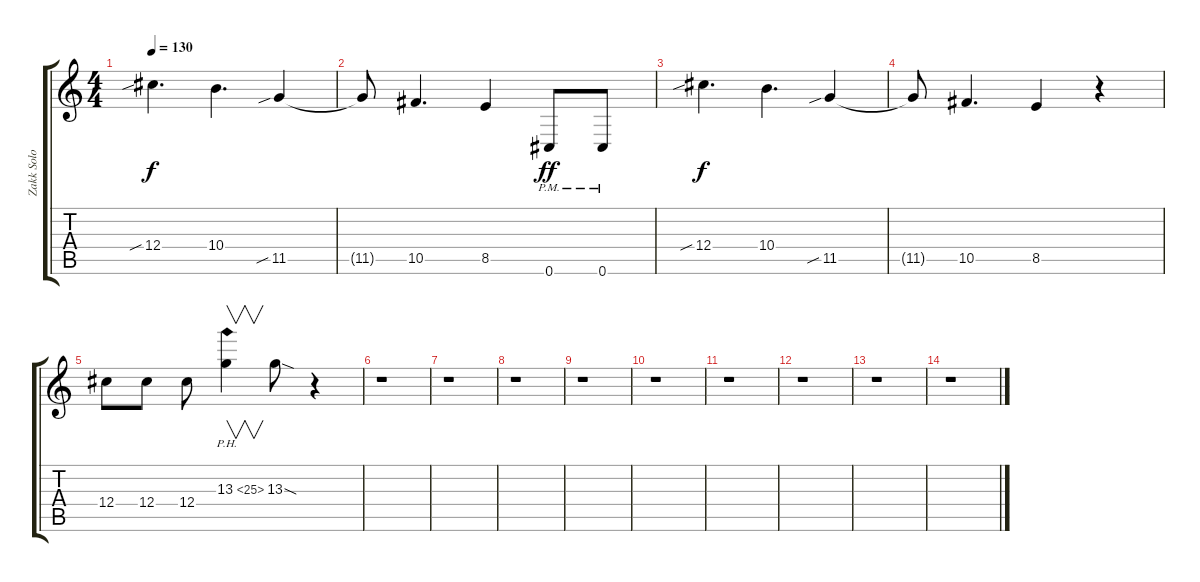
\track ("Zakk Solo" "Zakk Solo") {instrument overdrivenguitar}
\staff {score tabs}
\tuning (Eb4 Bb3 Gb3 Db3 Ab2 Db2) {hide}
\ts (4 4)
\tempo 130
\clef g2
\ks c
12.4{sib}.4{d dy f} 10.4.4{d} 11.5{sib}.4 |
11.5{t}.8 10.5.4{d} 8.5.4 0.6{pm}.8{dy ff} 0.6{pm}.8 |
12.4{sib}.4{d dy f} 10.4.4{d} 11.5{sib}.4 |
11.5{t}.8 10.5.4{d} 8.5.4 r.4 |
12.4.8 12.4.8 12.4.8 13.3{ph 12}.4{v} 13.3{sod}.8 r.4 |
r.1 |
r.1 |
r.1 |
r.1 |
r.1 |
r.1 |
r.1 |
r.1 |
r.1
